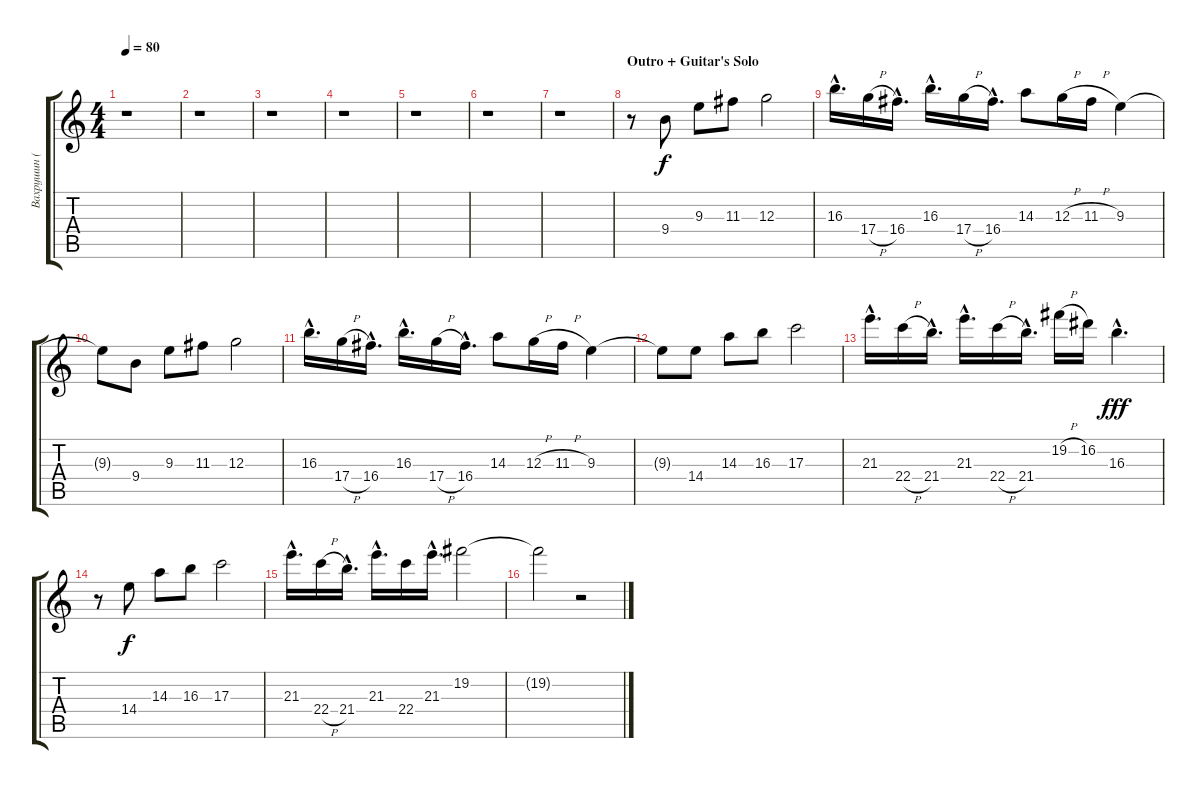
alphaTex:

\track ("Вахрушин (Соло)" "Вахрушин (") {instrument overdrivenguitar}
\staff {score tabs}
\tuning (E4 B3 G3 D3 A2 E2) {hide}
\ts (4 4)
\tempo 80
\clef g2
\ks c
r.1{dy f} |
r.1 |
r.1 |
r.1 |
r.1 |
r.1 |
r.1 |
\section ("" "Outro + Guitar's Solo")
r.8 9.4.8 9.3.8 11.3.8 12.3.2 |
16.3{hac}.16{d} 17.4{h}.16 16.4{hac}.16{d} 16.3{hac}.16{d} 17.4{h}.16 16.4{hac}.16{d} 14.3.8 12.3{h}.16 11.3{h}.16 9.3.4 |
9.3{t}.8 9.4.8 9.3.8 11.3.8 12.3.2 |
16.3{hac}.16{d} 17.4{h}.16 16.4{hac}.16{d} 16.3{hac}.16{d} 17.4{h}.16 16.4{hac}.16{d} 14.3.8 12.3{h}.16 11.3{h}.16 9.3.4 |
9.3{t}.8 14.4.8 14.3.8 16.3.8 17.3.2 |
21.3{hac}.16{d} 22.4{h}.16 21.4{hac}.16{d} 21.3{hac}.16{d} 22.4{h}.16 21.4{hac}.16{d} 19.2{h}.16 16.2.16 16.3{hac}.4{d dy fff} |
r.8 14.4.8{dy f} 14.3.8 16.3.8 17.3.2 |
21.3{hac}.16{d} 22.4{h}.16 21.4{hac}.16{d} 21.3{hac}.16{d} 22.4.16 21.3{hac}.16{d} 19.2.2 |
19.2{t}.2 r.2
